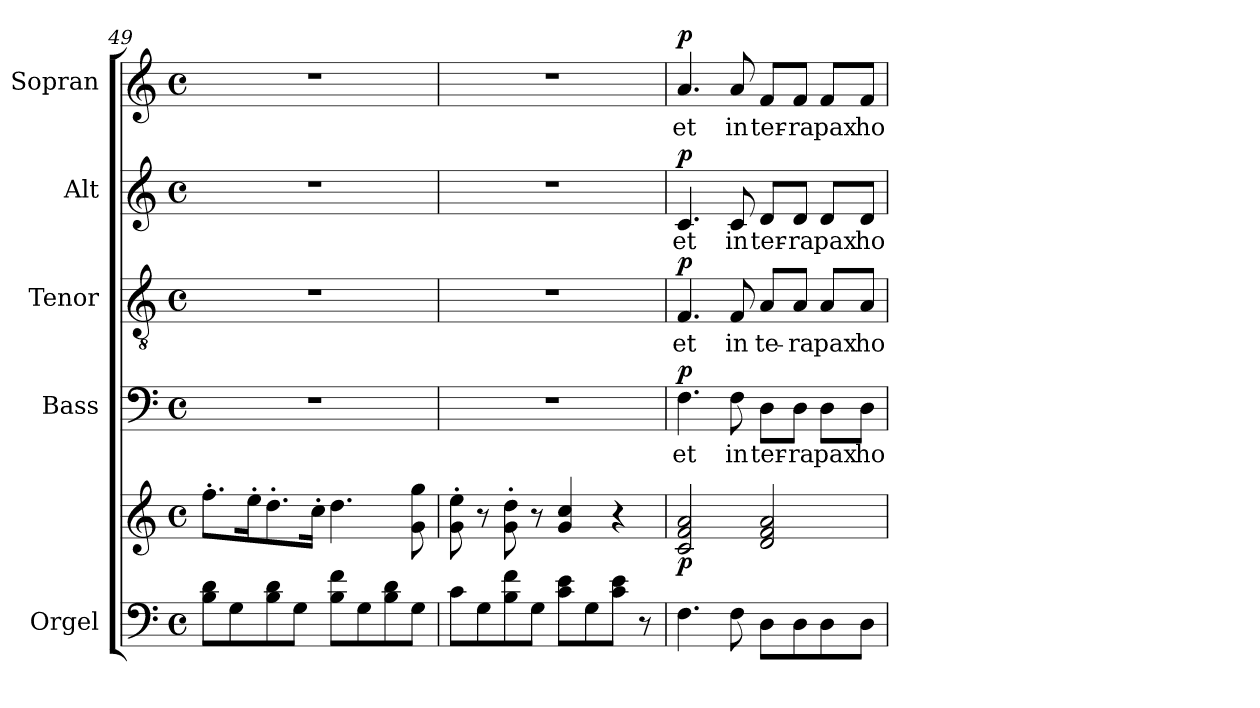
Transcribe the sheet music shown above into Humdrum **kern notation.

**kern	**kern	**dynam	**kern	**text	**dynam	**kern	**text	**dynam	**kern	**text	**dynam	**kern	**text	**dynam
*part5	*part5	*part5	*part4	*part4	*part4	*part3	*part3	*part3	*part2	*part2	*part2	*part1	*part1	*part1
*staff6	*staff5	*staff5/6	*staff4	*staff4	*staff4	*staff3	*staff3	*staff3	*staff2	*staff2	*staff2	*staff1	*staff1	*staff1
*I"Orgel	*	*	*I"Bass	*	*	*I"Tenor	*	*	*I"Alt	*	*	*I"Sopran	*	*
*I'Org.	*	*	*I'B.	*	*	*I'T.	*	*	*I'A.	*	*	*I'S.	*	*
*clefF4	*clefG2	*	*clefF4	*	*	*clefGv2	*	*	*clefG2	*	*	*clefG2	*	*
*k[]	*k[]	*	*k[]	*	*	*k[]	*	*	*k[]	*	*	*k[]	*	*
*C:	*C:	*	*C:	*	*	*C:	*	*	*C:	*	*	*C:	*	*
*M4/4	*M4/4	*	*M4/4	*	*	*M4/4	*	*	*M4/4	*	*	*M4/4	*	*
*met(c)	*met(c)	*	*met(c)	*	*	*met(c)	*	*	*met(c)	*	*	*met(c)	*	*
=49	=49	=49	=49	=49	=49	=49	=49	=49	=49	=49	=49	=49	=49	=49
8B\ 8d\L	8.ff'>\L	.	1r	.	.	1r	.	.	1r	.	.	1r	.	.
8G\	.	.	.	.	.	.	.	.	.	.	.	.	.	.
.	16ee'>\k	.	.	.	.	.	.	.	.	.	.	.	.	.
8B\ 8d\	8.dd'>\	.	.	.	.	.	.	.	.	.	.	.	.	.
8G\J	.	.	.	.	.	.	.	.	.	.	.	.	.	.
.	16cc'>\Jk	.	.	.	.	.	.	.	.	.	.	.	.	.
8B\ 8f\L	4.dd\	.	.	.	.	.	.	.	.	.	.	.	.	.
8G\	.	.	.	.	.	.	.	.	.	.	.	.	.	.
8B\ 8d\	.	.	.	.	.	.	.	.	.	.	.	.	.	.
8G\J	8g\ 8gg\	.	.	.	.	.	.	.	.	.	.	.	.	.
=50	=50	=50	=50	=50	=50	=50	=50	=50	=50	=50	=50	=50	=50	=50
8c\L	8g\'> 8ee\'>	.	1r	.	.	1r	.	.	1r	.	.	1r	.	.
8G\	8r	.	.	.	.	.	.	.	.	.	.	.	.	.
8B\ 8f\	8g\'> 8dd\'>	.	.	.	.	.	.	.	.	.	.	.	.	.
8G\J	8r	.	.	.	.	.	.	.	.	.	.	.	.	.
8c\ 8e\L	4g/ 4cc/	.	.	.	.	.	.	.	.	.	.	.	.	.
8G\	.	.	.	.	.	.	.	.	.	.	.	.	.	.
8c\ 8e\J	4r	.	.	.	.	.	.	.	.	.	.	.	.	.
8r	.	.	.	.	.	.	.	.	.	.	.	.	.	.
=51	=51	=51	=51	=51	=51	=51	=51	=51	=51	=51	=51	=51	=51	=51
!	!	!LO:DY:b	!	!LO:LY:b	!LO:DY:a	!	!LO:LY:b	!LO:DY:a	!	!LO:LY:b	!LO:DY:a	!	!LO:LY:b	!LO:DY:a
4.F\	2c/ 2f/ 2a/	p	4.F\	et	p	4.F/	et	p	4.c/	et	p	4.a/	et	p
!	!	!	!	!LO:LY:b	!	!	!LO:LY:b	!	!	!LO:LY:b	!	!	!LO:LY:b	!
8F\	.	.	8F\	in	.	8F/	in	.	8c/	in	.	8a/	in	.
!	!	!	!	!LO:LY:b	!	!	!LO:LY:b	!	!	!LO:LY:b	!	!	!LO:LY:b	!
8D\L	2d/ 2f/ 2a/	.	8D\L	ter-	.	8A/L	te-	.	8d/L	ter-	.	8f/L	ter-	.
!	!	!	!	!LO:LY:b	!	!	!LO:LY:b	!	!	!LO:LY:b	!	!	!LO:LY:b	!
8D\	.	.	8D\J	-ra	.	8A/J	-ra	.	8d/J	-ra	.	8f/J	-ra	.
!	!	!	!	!LO:LY:b	!	!	!LO:LY:b	!	!	!LO:LY:b	!	!	!LO:LY:b	!
8D\	.	.	8D\L	pax	.	8A/L	pax	.	8d/L	pax	.	8f/L	pax	.
!	!	!	!	!LO:LY:b	!	!	!LO:LY:b	!	!	!LO:LY:b	!	!	!LO:LY:b	!
8D\J	.	.	8D\J	ho-	.	8A/J	ho-	.	8d/J	ho-	.	8f/J	ho-	.
=	=	=	=	=	=	=	=	=	=	=	=	=	=	=
*-	*-	*-	*-	*-	*-	*-	*-	*-	*-	*-	*-	*-	*-	*-
